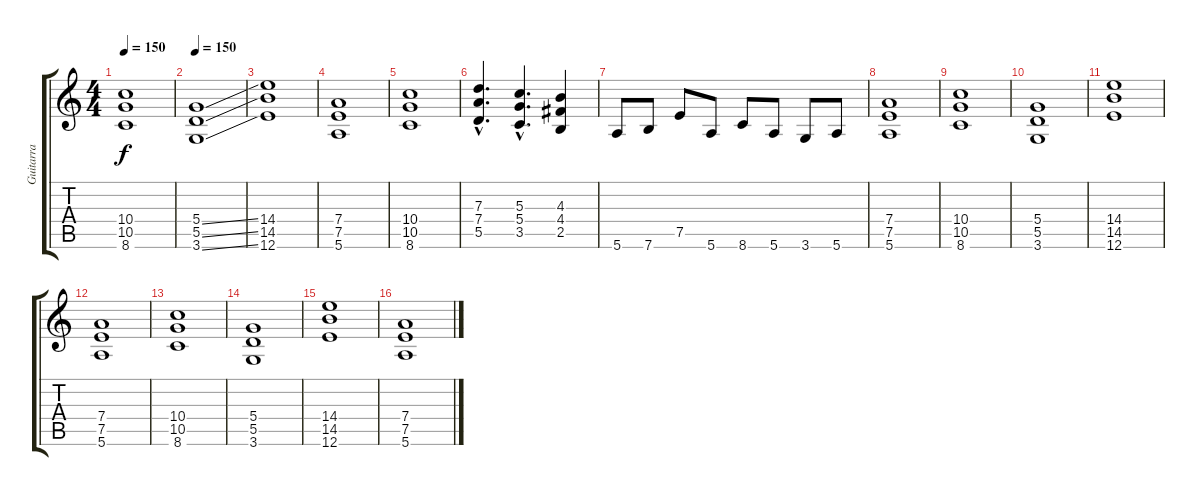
\track ("Guitarra" "Guitarra") {instrument acousticguitarsteel}
\staff {score tabs}
\tuning (E4 B3 G3 D3 A2 E2) {hide}
\ts (4 4)
\tempo 150
\clef g2
\ks c
(10.4 10.5 8.6).1{dy f} |
\tempo 150
(5.4{ss} 5.5{ss} 3.6{ss}).1 |
(14.4 14.5 12.6).1{volume 16 instrument distortionguitar} |
(7.4 7.5 5.6).1{instrument distortionguitar} |
(10.4 10.5 8.6).1 |
(7.3{hac} 7.4{hac} 5.5{hac}).4{d} (5.3{hac} 5.4{hac} 3.5{hac}).4{d} (4.3 4.4 2.5).4 |
5.6.8 7.6.8 7.5.8 5.6.8 8.6.8 5.6.8 3.6.8 5.6.8 |
(7.4 7.5 5.6).1{instrument distortionguitar} |
(10.4 10.5 8.6).1 |
(5.4 5.5 3.6).1 |
(14.4 14.5 12.6).1{volume 16 instrument distortionguitar} |
(7.4 7.5 5.6).1{instrument distortionguitar} |
(10.4 10.5 8.6).1 |
(5.4 5.5 3.6).1 |
(14.4 14.5 12.6).1{volume 16 instrument distortionguitar} |
(7.4 7.5 5.6).1{instrument distortionguitar}
